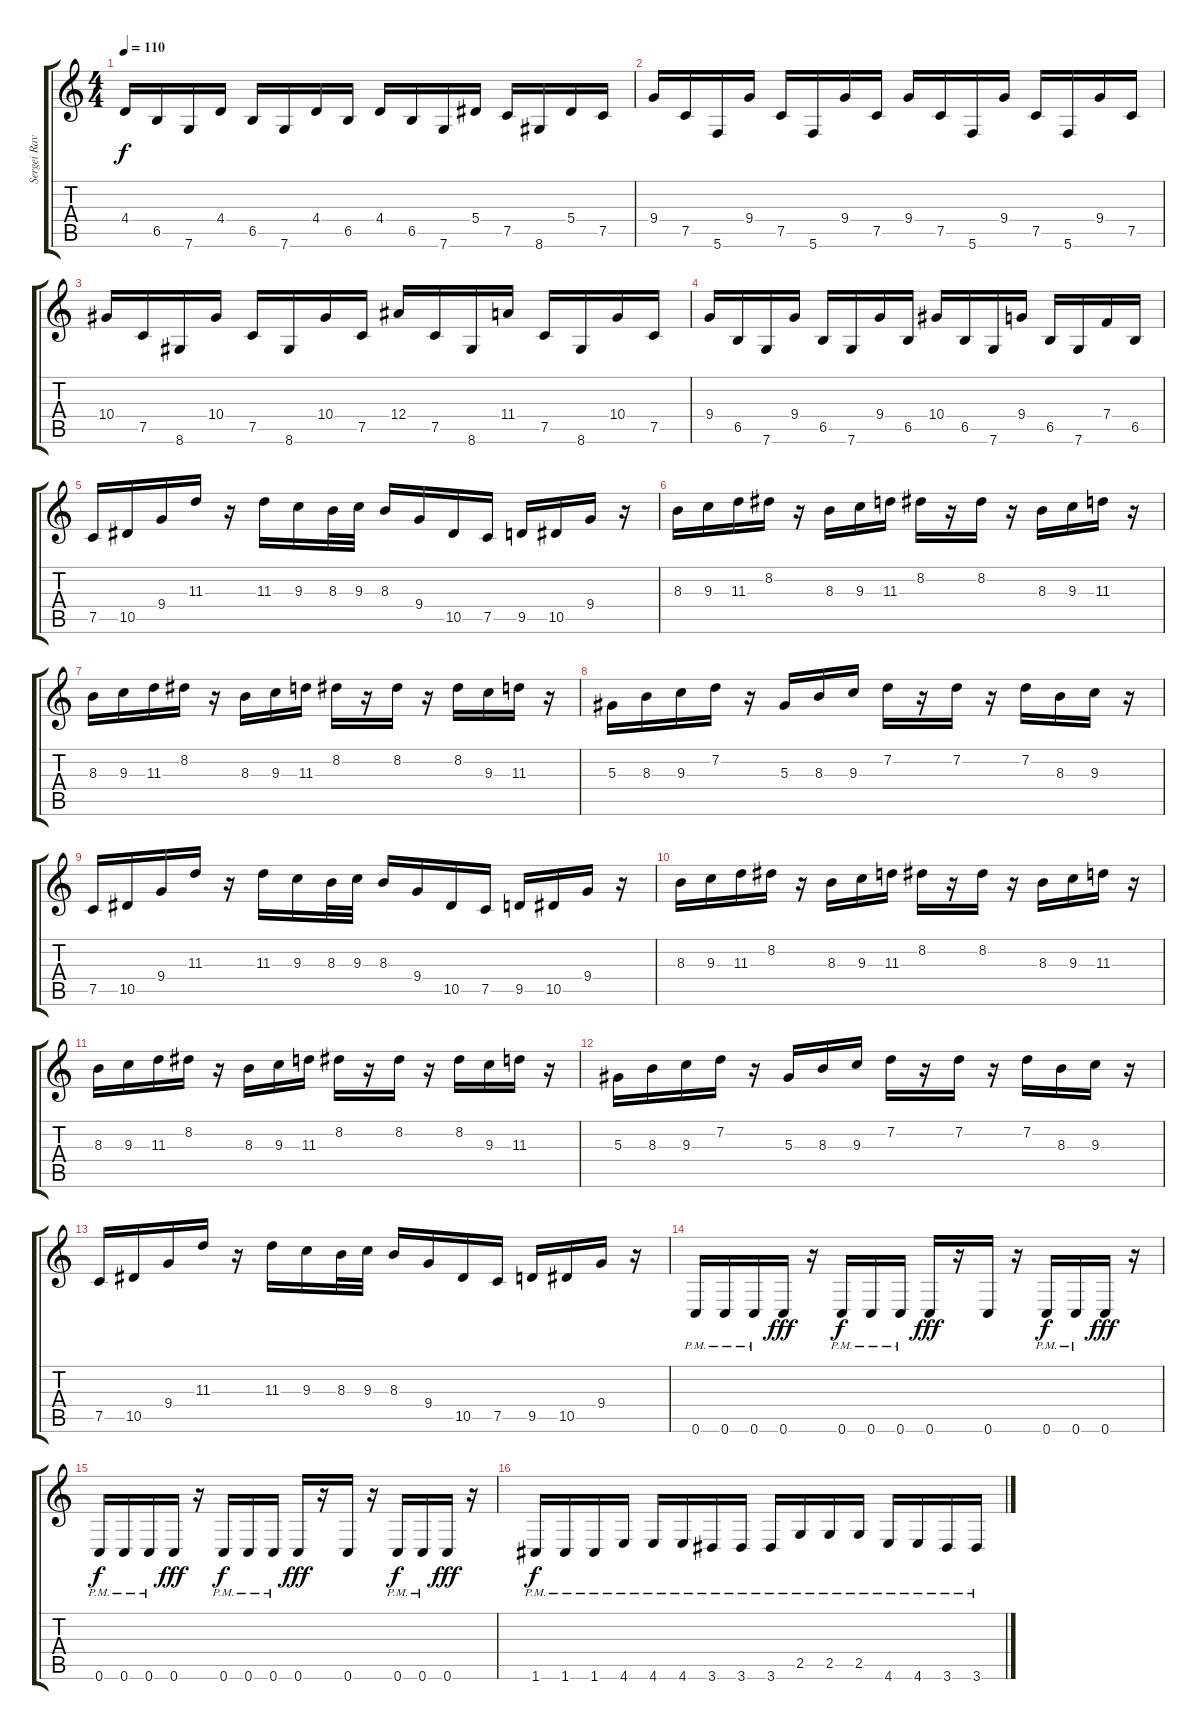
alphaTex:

\track ("Sergei Ravinskiy" "Sergei Rav") {instrument distortionguitar}
\staff {score tabs}
\tuning (C4 G3 Eb3 Bb2 F2 C2) {hide}
\ts (4 4)
\tempo 110
\clef g2
\ks c
4.4.16{dy f} 6.5.16 7.6.16 4.4.16 6.5.16 7.6.16 4.4.16 6.5.16 4.4.16 6.5.16 7.6.16 5.4.16 7.5.16 8.6.16 5.4.16 7.5.16 |
9.4.16 7.5.16 5.6.16 9.4.16 7.5.16 5.6.16 9.4.16 7.5.16 9.4.16 7.5.16 5.6.16 9.4.16 7.5.16 5.6.16 9.4.16 7.5.16 |
10.4.16 7.5.16 8.6.16 10.4.16 7.5.16 8.6.16 10.4.16 7.5.16 12.4.16 7.5.16 8.6.16 11.4.16 7.5.16 8.6.16 10.4.16 7.5.16 |
9.4.16 6.5.16 7.6.16 9.4.16 6.5.16 7.6.16 9.4.16 6.5.16 10.4.16 6.5.16 7.6.16 9.4.16 6.5.16 7.6.16 7.4.16 6.5.16 |
7.5.16 10.5.16 9.4.16 11.3.16 r.16 11.3.16 9.3.16 8.3.32 9.3.32 8.3.16 9.4.16 10.5.16 7.5.16 9.5.16 10.5.16 9.4.16 r.16 |
8.3.16 9.3.16 11.3.16 8.2.16 r.16 8.3.16 9.3.16 11.3.16 8.2.16 r.16 8.2.16 r.16 8.3.16 9.3.16 11.3.16 r.16 |
8.3.16 9.3.16 11.3.16 8.2.16 r.16 8.3.16 9.3.16 11.3.16 8.2.16 r.16 8.2.16 r.16 8.2.16 9.3.16 11.3.16 r.16 |
5.3.16 8.3.16 9.3.16 7.2.16 r.16 5.3.16 8.3.16 9.3.16 7.2.16 r.16 7.2.16 r.16 7.2.16 8.3.16 9.3.16 r.16 |
7.5.16 10.5.16 9.4.16 11.3.16 r.16 11.3.16 9.3.16 8.3.32 9.3.32 8.3.16 9.4.16 10.5.16 7.5.16 9.5.16 10.5.16 9.4.16 r.16 |
8.3.16 9.3.16 11.3.16 8.2.16 r.16 8.3.16 9.3.16 11.3.16 8.2.16 r.16 8.2.16 r.16 8.3.16 9.3.16 11.3.16 r.16 |
8.3.16 9.3.16 11.3.16 8.2.16 r.16 8.3.16 9.3.16 11.3.16 8.2.16 r.16 8.2.16 r.16 8.2.16 9.3.16 11.3.16 r.16 |
5.3.16 8.3.16 9.3.16 7.2.16 r.16 5.3.16 8.3.16 9.3.16 7.2.16 r.16 7.2.16 r.16 7.2.16 8.3.16 9.3.16 r.16 |
7.5.16 10.5.16 9.4.16 11.3.16 r.16 11.3.16 9.3.16 8.3.32 9.3.32 8.3.16 9.4.16 10.5.16 7.5.16 9.5.16 10.5.16 9.4.16 r.16 |
0.6{pm}.16 0.6{pm}.16 0.6{pm}.16 0.6.16{dy fff} r.16 0.6{pm}.16{dy f} 0.6{pm}.16 0.6{pm}.16 0.6.16{dy fff} r.16 0.6.16 r.16 0.6{pm}.16{dy f} 0.6{pm}.16 0.6.16{dy fff} r.16 |
0.6{pm}.16{dy f} 0.6{pm}.16 0.6{pm}.16 0.6.16{dy fff} r.16 0.6{pm}.16{dy f} 0.6{pm}.16 0.6{pm}.16 0.6.16{dy fff} r.16 0.6.16 r.16 0.6{pm}.16{dy f} 0.6{pm}.16 0.6.16{dy fff} r.16 |
1.6{pm}.16{dy f} 1.6{pm}.16 1.6{pm}.16 4.6{pm}.16 4.6{pm}.16 4.6{pm}.16 3.6{pm}.16 3.6{pm}.16 3.6{pm}.16 2.5{pm}.16 2.5{pm}.16 2.5{pm}.16 4.6{pm}.16 4.6{pm}.16 3.6{pm}.16 3.6{pm}.16
